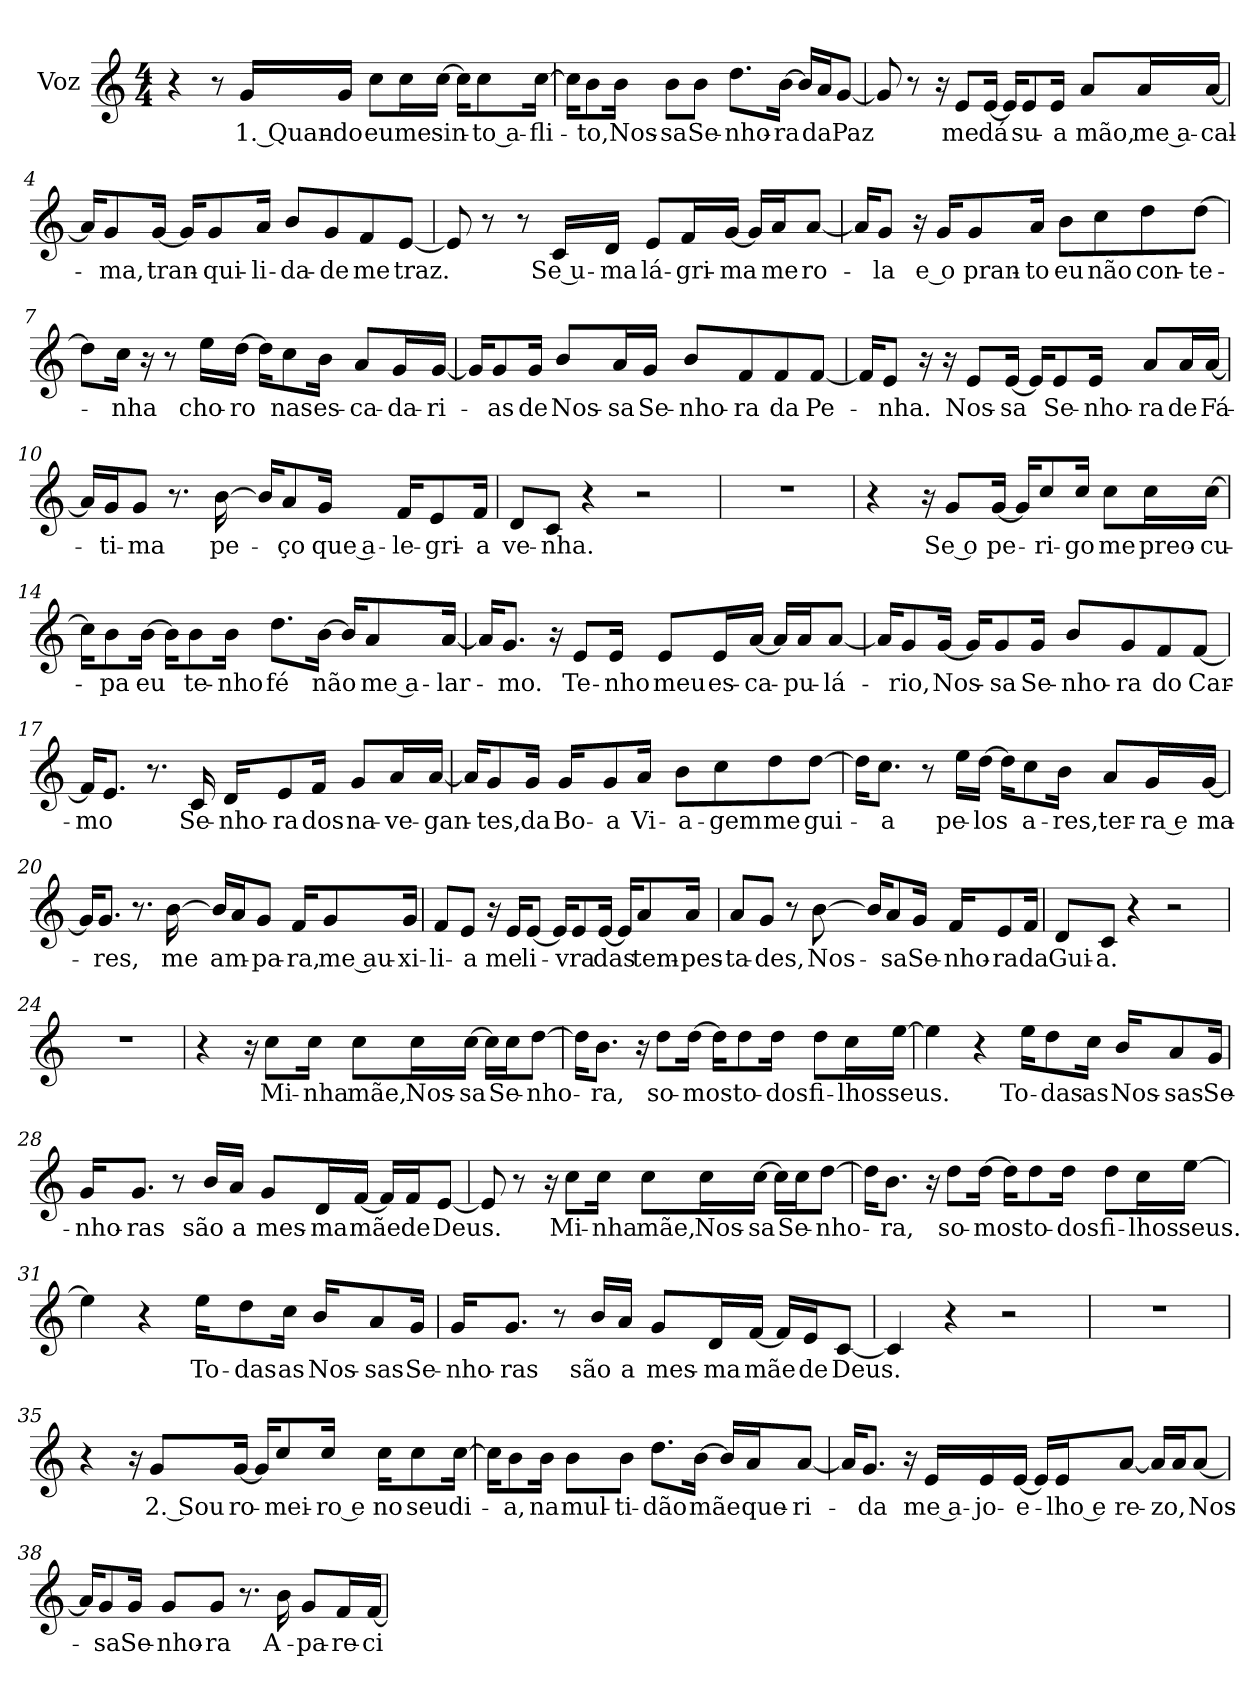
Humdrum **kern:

**kern	**text
*part1	*part1
*staff1	*staff1
*I"Voz	*
*I'Vo.	*
*clefG2	*
*k[]	*
*M4/4	*
*MM60	*
=1	=1
4r	.
8r	.
!	!LO:LY:b
16g/LL	1. Quan-
!	!LO:LY:b
16g/JJ	-do
!	!LO:LY:b
8cc\L	eu
!	!LO:LY:b
16cc\L	me
!	!LO:LY:b
[16cc\JJ	sin-
16cc\KL]	.
!	!LO:LY:b
8cc\	-to a-
!	!LO:LY:b
[16cc\Jk	-fli-
=2	=2
16cc\KL]	.
!	!LO:LY:b
8b\	-to,
!	!LO:LY:b
16b\Jk	Nos-
!	!LO:LY:b
8b\L	-sa
!	!LO:LY:b
8b\J	Se-
!	!LO:LY:b
8.dd\L	-nho-
!	!LO:LY:b
[16b\Jk	-ra
16b/LL]	.
!	!LO:LY:b
16a/J	da
!	!LO:LY:b
[8g/J	Paz
!!LO:LB:g=z
=3	=3
8g/]	.
8r	.
16r	.
!	!LO:LY:b
8e/L	me
!	!LO:LY:b
[16e/Jk	dá
16e/KL]	.
!	!LO:LY:b
8e/	su-
!	!LO:LY:b
16e/Jk	-a
!	!LO:LY:b
8a/L	mão,
!	!LO:LY:b
16a/L	me a-
!	!LO:LY:b
[16a/JJ	-cal-
=4	=4
16a/KL]	.
!	!LO:LY:b
8g/	-ma,
!	!LO:LY:b
[16g/Jk	tran-
16g/KL]	.
!	!LO:LY:b
8g/	-qui-
!	!LO:LY:b
16a/Jk	-li-
!	!LO:LY:b
8b/L	-da-
!	!LO:LY:b
8g/	-de
!	!LO:LY:b
8f/	me
!	!LO:LY:b
[8e/J	traz.
!!LO:LB:g=z
=5	=5
8e/]	.
8r	.
8r	.
!	!LO:LY:b
16c/LL	Se u-
!	!LO:LY:b
16d/JJ	-ma
!	!LO:LY:b
8e/L	lá-
!	!LO:LY:b
16f/L	-gri-
!	!LO:LY:b
[16g/JJ	-ma
16g/LL]	.
!	!LO:LY:b
16a/J	me
!	!LO:LY:b
[8a/J	ro-
=6	=6
16a/KL]	.
!	!LO:LY:b
8g/J	-la
16r	.
!	!LO:LY:b
16g/KL	e o
!	!LO:LY:b
8g/	pran-
!	!LO:LY:b
16a/Jk	-to
!	!LO:LY:b
8b\L	eu
!	!LO:LY:b
8cc\	não
!	!LO:LY:b
8dd\	con-
!	!LO:LY:b
[8dd\J	-te-
=7	=7
8dd\L]	.
!	!LO:LY:b
16cc\Jk	-nha
16r	.
8r	.
!	!LO:LY:b
16ee\LL	cho-
!	!LO:LY:b
[16dd\JJ	-ro
16dd\KL]	.
!	!LO:LY:b
8cc\	nas
!	!LO:LY:b
16b\Jk	es-
!	!LO:LY:b
8a/L	-ca-
!	!LO:LY:b
16g/L	-da-
!	!LO:LY:b
[16g/JJ	-ri-
!!LO:LB:g=z
=8	=8
16g/KL]	.
!	!LO:LY:b
8g/	-as
!	!LO:LY:b
16g/Jk	de
!	!LO:LY:b
8b/L	Nos-
!	!LO:LY:b
16a/L	-sa
!	!LO:LY:b
16g/JJ	Se-
!	!LO:LY:b
8b/L	-nho-
!	!LO:LY:b
8f/	-ra
!	!LO:LY:b
8f/	da
!	!LO:LY:b
[8f/J	Pe-
=9	=9
16f/KL]	.
!	!LO:LY:b
8e/J	-nha.
16r	.
16r	.
!	!LO:LY:b
8e/L	Nos-
!	!LO:LY:b
[16e/Jk	-sa
16e/KL]	.
!	!LO:LY:b
8e/	Se-
!	!LO:LY:b
16e/Jk	-nho-
!	!LO:LY:b
8a/L	-ra
!	!LO:LY:b
16a/L	de
!	!LO:LY:b
[16a/JJ	Fá-
=10	=10
16a/LL]	.
!	!LO:LY:b
16g/J	-ti-
!	!LO:LY:b
8g/J	-ma
8.r	.
!	!LO:LY:b
[16b\	pe-
16b/KL]	.
!	!LO:LY:b
8a/	-ço
!	!LO:LY:b
16g/Jk	que a-
!	!LO:LY:b
16f/KL	-le-
!	!LO:LY:b
8e/	-gri-
!	!LO:LY:b
16f/Jk	-a
!!LO:LB:g=z
=11	=11
!	!LO:LY:b
8d/L	ve-
!	!LO:LY:b
8c/J	-nha.
4r	.
2r	.
=12	=12
1r	.
=13	=13
4r	.
16r	.
!	!LO:LY:b
8g/L	Se o
!	!LO:LY:b
[16g/Jk	pe-
16g/KL]	.
!	!LO:LY:b
8cc/	-ri-
!	!LO:LY:b
16cc/Jk	-go
!	!LO:LY:b
8cc\L	me
!	!LO:LY:b
16cc\L	preo-
!	!LO:LY:b
[16cc\JJ	-cu-
=14	=14
16cc\KL]	.
!	!LO:LY:b
8b\	-pa
!	!LO:LY:b
[16b\Jk	eu
16b\KL]	.
!	!LO:LY:b
8b\	te-
!	!LO:LY:b
16b\Jk	-nho
!	!LO:LY:b
8.dd\L	fé
!	!LO:LY:b
[16b\Jk	não
16b/KL]	.
!	!LO:LY:b
8a/	me a-
!	!LO:LY:b
[16a/Jk	-lar-
!!LO:LB:g=z
=15	=15
16a/KL]	.
!	!LO:LY:b
8.g/J	-mo.
16r	.
!	!LO:LY:b
8e/L	Te-
!	!LO:LY:b
16e/Jk	-nho
!	!LO:LY:b
8e/L	meu
!	!LO:LY:b
16e/L	es-
!	!LO:LY:b
[16a/JJ	-ca-
16a/LL]	.
!	!LO:LY:b
16a/J	-pu-
!	!LO:LY:b
[8a/J	-lá-
=16	=16
16a/KL]	.
!	!LO:LY:b
8g/	-rio,
!	!LO:LY:b
[16g/Jk	Nos-
16g/KL]	.
!	!LO:LY:b
8g/	-sa
!	!LO:LY:b
16g/Jk	Se-
!	!LO:LY:b
8b/L	-nho-
!	!LO:LY:b
8g/	-ra
!	!LO:LY:b
8f/	do
!	!LO:LY:b
[8f/J	Car-
=17	=17
!	!LO:LY:b
16f/KL]	-mo
8.e/J	.
8.r	.
!	!LO:LY:b
16c/	Se-
!	!LO:LY:b
16d/KL	-nho-
!	!LO:LY:b
8e/	-ra
!	!LO:LY:b
16f/Jk	dos
!	!LO:LY:b
8g/L	na-
!	!LO:LY:b
16a/L	-ve-
!	!LO:LY:b
[16a/JJ	-gan-
!!LO:LB:g=z
=18	=18
16a/KL]	.
!	!LO:LY:b
8g/	-tes,
!	!LO:LY:b
16g/Jk	da
!	!LO:LY:b
16g/KL	Bo-
!	!LO:LY:b
8g/	-a
!	!LO:LY:b
16a/Jk	Vi-
!	!LO:LY:b
8b\L	-a-
!	!LO:LY:b
8cc\	-gem
!	!LO:LY:b
8dd\	me
!	!LO:LY:b
[8dd\J	gui-
=19	=19
16dd\KL]	.
!	!LO:LY:b
8.cc\J	-a
8r	.
!	!LO:LY:b
16ee\LL	pe-
!	!LO:LY:b
[16dd\JJ	-los
16dd\KL]	.
!	!LO:LY:b
8cc\	a-
!	!LO:LY:b
16b\Jk	-res,
!	!LO:LY:b
8a/L	ter-
!	!LO:LY:b
16g/L	-ra e
!	!LO:LY:b
[16g/JJ	ma-
=20	=20
16g/KL]	.
!	!LO:LY:b
8.g/J	-res,
8.r	.
!	!LO:LY:b
[16b\	me
16b/LL]	.
!	!LO:LY:b
16a/J	am-
!	!LO:LY:b
8g/J	-pa-
!	!LO:LY:b
16f/KL	-ra,
!	!LO:LY:b
8g/	me au-
!	!LO:LY:b
16g/Jk	-xi-
!!LO:LB:g=z
=21	=21
!	!LO:LY:b
8f/L	-li-
!	!LO:LY:b
8e/J	-a
16r	.
!	!LO:LY:b
16e/KL	me
!	!LO:LY:b
[8e/J	li-
16e/KL]	.
!	!LO:LY:b
8e/	-vra
!	!LO:LY:b
[16e/Jk	das
16e/KL]	.
!	!LO:LY:b
8a/	tem-
!	!LO:LY:b
16a/Jk	-pes-
=22	=22
!	!LO:LY:b
8a/L	-ta-
!	!LO:LY:b
8g/J	-des,
8r	.
!	!LO:LY:b
[8b\	Nos-
16b/KL]	.
!	!LO:LY:b
8a/	-sa
!	!LO:LY:b
16g/Jk	Se-
!	!LO:LY:b
16f/KL	-nho-
!	!LO:LY:b
8e/	-ra
!	!LO:LY:b
16f/Jk	da
=23	=23
!	!LO:LY:b
8d/L	Gui-
!	!LO:LY:b
8c/J	-a.
4r	.
2r	.
=24	=24
1r	.
!!LO:LB:g=z
=25	=25
4r	.
16r	.
!	!LO:LY:b
8cc\L	Mi-
!	!LO:LY:b
16cc\Jk	-nha
!	!LO:LY:b
8cc\L	mãe,
!	!LO:LY:b
16cc\L	Nos-
!	!LO:LY:b
[16cc\JJ	-sa
16cc\LL]	.
!	!LO:LY:b
16cc\J	Se-
!	!LO:LY:b
[8dd\J	-nho-
=26	=26
16dd\KL]	.
!	!LO:LY:b
8.b\J	-ra,
16r	.
!	!LO:LY:b
8dd\L	so-
!	!LO:LY:b
[16dd\Jk	-mos
16dd\KL]	.
!	!LO:LY:b
8dd\	to-
!	!LO:LY:b
16dd\Jk	-dos
!	!LO:LY:b
8dd\L	fi-
!	!LO:LY:b
16cc\L	-lhos
!	!LO:LY:b
[16ee\JJ	seus.
=27	=27
4ee\]	.
4r	.
!	!LO:LY:b
16ee\KL	To-
!	!LO:LY:b
8dd\	-das
!	!LO:LY:b
16cc\Jk	as
!	!LO:LY:b
16b/KL	Nos-
!	!LO:LY:b
8a/	-sas
!	!LO:LY:b
16g/Jk	Se-
!!LO:PB:g=z
=28	=28
!	!LO:LY:b
16g/KL	-nho-
!	!LO:LY:b
8.g/J	-ras
8r	.
!	!LO:LY:b
16b/LL	são
!	!LO:LY:b
16a/JJ	a
!	!LO:LY:b
8g/L	mes-
!	!LO:LY:b
16d/L	-ma
!	!LO:LY:b
[16f/JJ	mãe
16f/LL]	.
!	!LO:LY:b
16f/J	de
!	!LO:LY:b
[8e/J	Deus.
=29	=29
8e/]	.
8r	.
16r	.
!	!LO:LY:b
8cc\L	Mi-
!	!LO:LY:b
16cc\Jk	-nha
!	!LO:LY:b
8cc\L	mãe,
!	!LO:LY:b
16cc\L	Nos-
!	!LO:LY:b
[16cc\JJ	-sa
16cc\LL]	.
!	!LO:LY:b
16cc\J	Se-
!	!LO:LY:b
[8dd\J	-nho-
!!LO:LB:g=z
=30	=30
16dd\KL]	.
!	!LO:LY:b
8.b\J	-ra,
16r	.
!	!LO:LY:b
8dd\L	so-
!	!LO:LY:b
[16dd\Jk	-mos
16dd\KL]	.
!	!LO:LY:b
8dd\	to-
!	!LO:LY:b
16dd\Jk	-dos
!	!LO:LY:b
8dd\L	fi-
!	!LO:LY:b
16cc\L	-lhos
!	!LO:LY:b
[16ee\JJ	seus.
=31	=31
4ee\]	.
4r	.
!	!LO:LY:b
16ee\KL	To-
!	!LO:LY:b
8dd\	-das
!	!LO:LY:b
16cc\Jk	as
!	!LO:LY:b
16b/KL	Nos-
!	!LO:LY:b
8a/	-sas
!	!LO:LY:b
16g/Jk	Se-
!!LO:LB:g=z
=32	=32
!	!LO:LY:b
16g/KL	-nho-
!	!LO:LY:b
8.g/J	-ras
8r	.
!	!LO:LY:b
16b/LL	são
!	!LO:LY:b
16a/JJ	a
!	!LO:LY:b
8g/L	mes-
!	!LO:LY:b
16d/L	-ma
!	!LO:LY:b
[16f/JJ	mãe
16f/LL]	.
!	!LO:LY:b
16e/J	de
!	!LO:LY:b
[8c/J	Deus.
=33	=33
4c/]	.
4r	.
2r	.
=34	=34
1r	.
=35	=35
4r	.
16r	.
!	!LO:LY:b
8g/L	2. Sou
!	!LO:LY:b
[16g/Jk	ro-
16g/KL]	.
!	!LO:LY:b
8cc/	-mei-
!	!LO:LY:b
16cc/Jk	-ro e
!	!LO:LY:b
16cc\KL	no
!	!LO:LY:b
8cc\	seu
!	!LO:LY:b
[16cc\Jk	di-
!!LO:LB:g=z
=36	=36
16cc\KL]	.
!	!LO:LY:b
8b\	-a,
!	!LO:LY:b
16b\Jk	na
!	!LO:LY:b
8b\L	mul-
!	!LO:LY:b
8b\J	-ti-
!	!LO:LY:b
8.dd\L	-dão
!	!LO:LY:b
[16b\Jk	mãe
16b/LL]	.
!	!LO:LY:b
16a/J	que-
!	!LO:LY:b
[8a/J	-ri-
=37	=37
16a/KL]	.
!	!LO:LY:b
8.g/J	-da
16r	.
!	!LO:LY:b
16e/LL	me a-
!	!LO:LY:b
16e/	-jo-
!	!LO:LY:b
[16e/JJ	-e-
16e/LL]	.
!	!LO:LY:b
16e/J	-lho e
!	!LO:LY:b
[8a/J	re-
16a/LL]	.
!	!LO:LY:b
16a/J	-zo,
!	!LO:LY:b
[8a/J	Nos-
=38	=38
16a/KL]	.
!	!LO:LY:b
8g/	-sa
!	!LO:LY:b
16g/Jk	Se-
!	!LO:LY:b
8g/L	-nho-
!	!LO:LY:b
8g/J	-ra
8.r	.
!	!LO:LY:b
16b\	A-
!	!LO:LY:b
8g/L	-pa-
!	!LO:LY:b
16f/L	-re-
!	!LO:LY:b
[16f/JJ	-ci-
=	=
*-	*-
